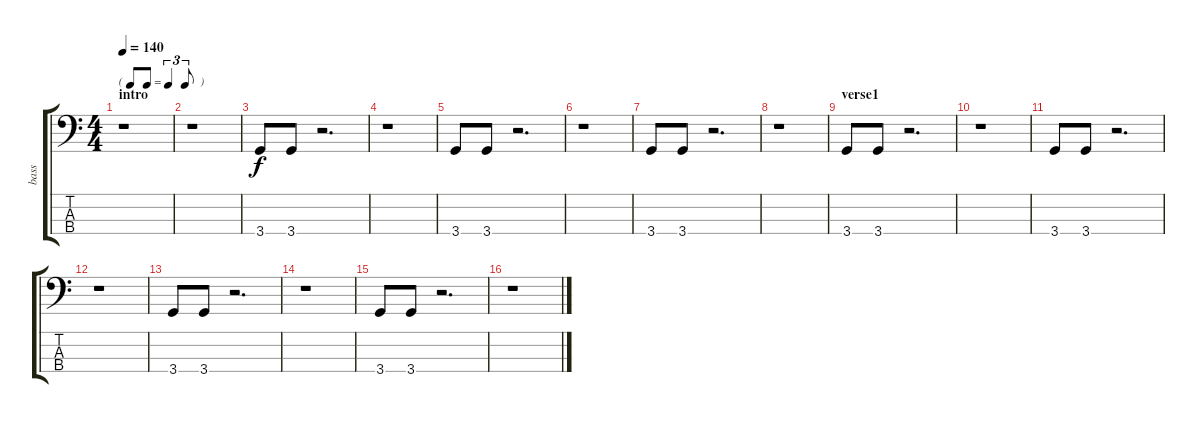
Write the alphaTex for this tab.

\track ("bass" "bass") {instrument electricbassfinger}
\staff {score tabs}
\tuning (G2 D2 A1 E1) {hide}
\ts (4 4)
\tf triplet8th
\section ("" "intro")
\tempo 140
\clef f4
\ks c
r.1{dy f instrument electricbassfinger} |
r.1 |
3.4.8 3.4.8 r.2{d} |
r.1 |
3.4.8 3.4.8 r.2{d} |
r.1 |
3.4.8 3.4.8 r.2{d} |
r.1 |
\section ("" "verse1")
3.4.8 3.4.8 r.2{d} |
r.1 |
3.4.8 3.4.8 r.2{d} |
r.1 |
3.4.8 3.4.8 r.2{d} |
r.1 |
3.4.8 3.4.8 r.2{d} |
r.1
